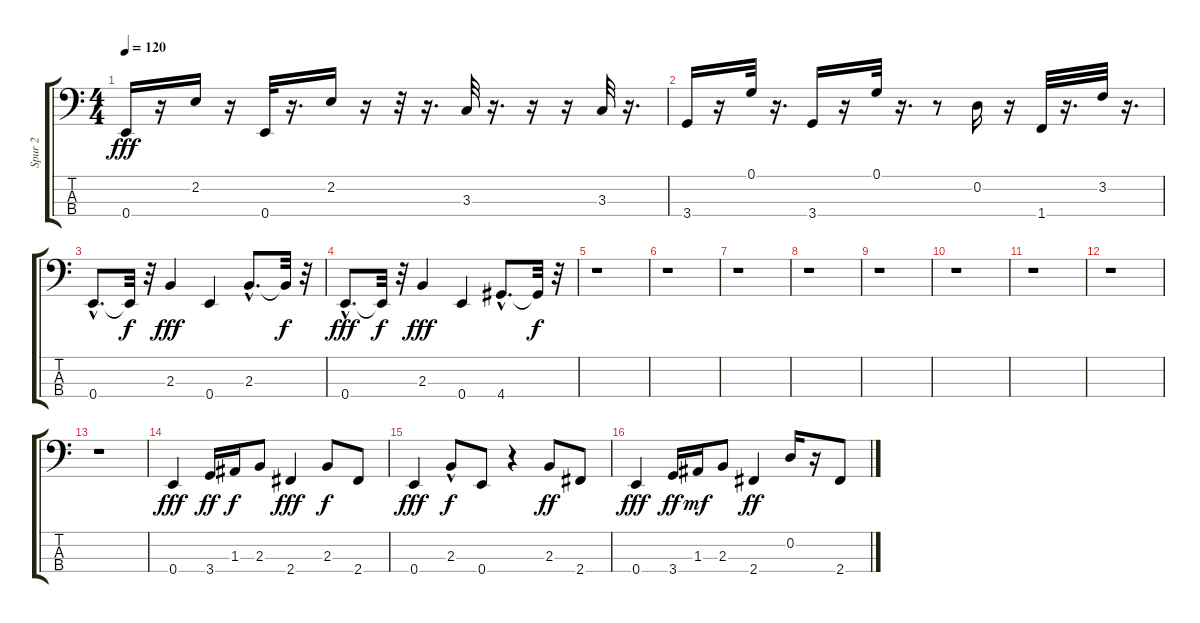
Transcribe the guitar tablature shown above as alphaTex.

\track ("Spur 2" "Spur 2") {instrument synthbass2}
\staff {score tabs}
\tuning (G2 D2 A1 E1) {hide}
\ts (4 4)
\tempo 120
\clef f4
\ks c
0.4.16{dy fff} r.16 2.2.16 r.16 0.4.32 r.16{d} 2.2.16 r.16 r.32 r.16{d} 3.3.32 r.16{d} r.16 r.16 3.3.32 r.16{d} |
3.4.16 r.16 0.1.32 r.16{d} 3.4.16 r.16 0.1.32 r.16{d} r.8 0.2.16 r.16 1.4.32 r.16{d} 3.2.32 r.16{d} |
0.4{hac}.8{d} 0.4{t}.32{dy f} r.32 2.3.4{dy fff} 0.4.4 2.3{hac}.8{d} 2.3{t}.32{dy f} r.32 |
0.4{hac}.8{d dy fff} 0.4{t}.32{dy f} r.32 2.3.4{dy fff} 0.4.4 4.4{hac}.8{d} 4.4{t}.32{dy f} r.32 |
r.1 |
r.1 |
r.1 |
r.1 |
r.1 |
r.1 |
r.1 |
r.1 |
r.1 |
0.4.4{dy fff} 3.4.16{dy ff} 1.3.16{dy f} 2.3.8 2.4.4{dy fff} 2.3.8{dy f} 2.4.8 |
0.4.4{dy fff} 2.3{hac}.8{dy f} 0.4.8 r.4 2.3.8{dy ff} 2.4.8 |
0.4.4{dy fff} 3.4.16{dy ff} 1.3.16{dy mf} 2.3.8 2.4.4{dy ff} 0.2.16 r.16 2.4.8
